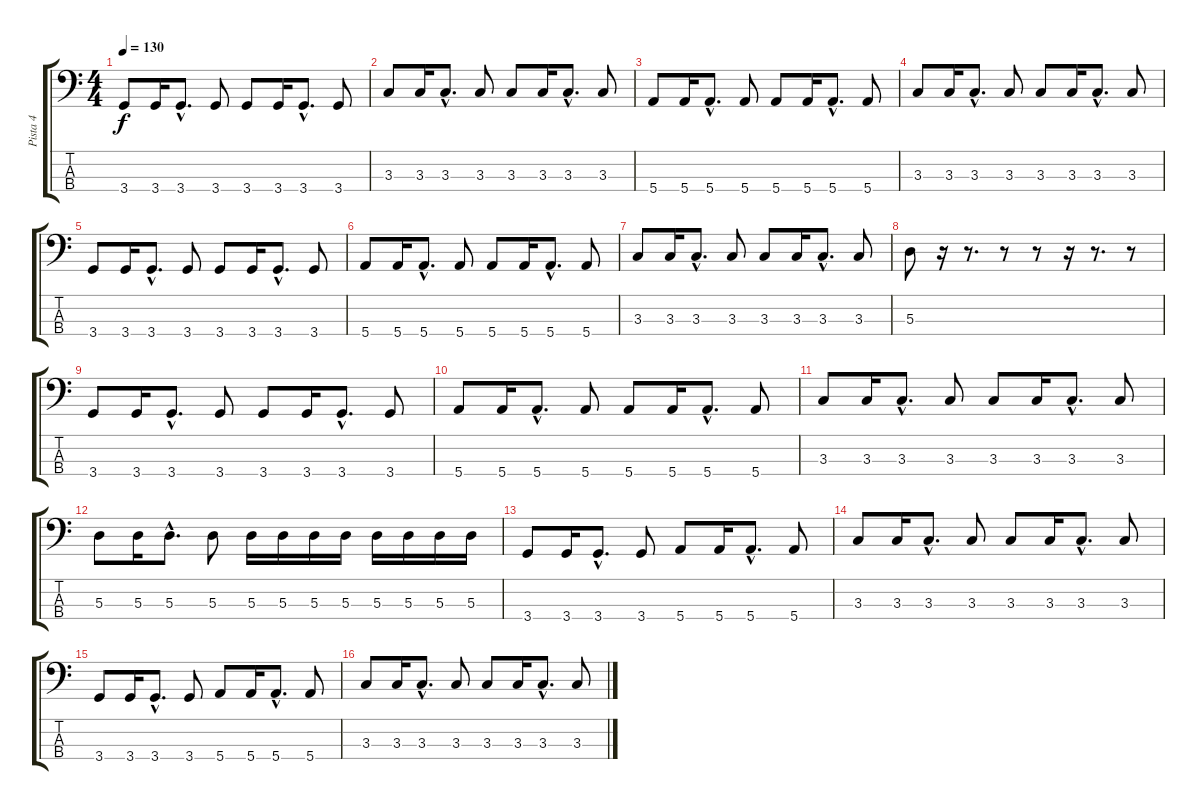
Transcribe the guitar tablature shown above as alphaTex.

\track ("Pista 4" "Pista 4") {instrument electricbasspick}
\staff {score tabs}
\tuning (G2 D2 A1 E1) {hide}
\ts (4 4)
\tempo 130
\clef f4
\ks c
3.4.8{dy f} 3.4.16 3.4{hac}.8{d} 3.4.8 3.4.8 3.4.16 3.4{hac}.8{d} 3.4.8 |
3.3.8 3.3.16 3.3{hac}.8{d} 3.3.8 3.3.8 3.3.16 3.3{hac}.8{d} 3.3.8 |
5.4.8 5.4.16 5.4{hac}.8{d} 5.4.8 5.4.8 5.4.16 5.4{hac}.8{d} 5.4.8 |
3.3.8 3.3.16 3.3{hac}.8{d} 3.3.8 3.3.8 3.3.16 3.3{hac}.8{d} 3.3.8 |
3.4.8 3.4.16 3.4{hac}.8{d} 3.4.8 3.4.8 3.4.16 3.4{hac}.8{d} 3.4.8 |
5.4.8 5.4.16 5.4{hac}.8{d} 5.4.8 5.4.8 5.4.16 5.4{hac}.8{d} 5.4.8 |
3.3.8 3.3.16 3.3{hac}.8{d} 3.3.8 3.3.8 3.3.16 3.3{hac}.8{d} 3.3.8 |
5.3.8 r.16 r.8{d} r.8 r.8 r.16 r.8{d} r.8 |
3.4.8 3.4.16 3.4{hac}.8{d} 3.4.8 3.4.8 3.4.16 3.4{hac}.8{d} 3.4.8 |
5.4.8 5.4.16 5.4{hac}.8{d} 5.4.8 5.4.8 5.4.16 5.4{hac}.8{d} 5.4.8 |
3.3.8 3.3.16 3.3{hac}.8{d} 3.3.8 3.3.8 3.3.16 3.3{hac}.8{d} 3.3.8 |
5.3.8 5.3.16 5.3{hac}.8{d} 5.3.8 5.3.16 5.3.16 5.3.16 5.3.16 5.3.16 5.3.16 5.3.16 5.3.16 |
3.4.8 3.4.16 3.4{hac}.8{d} 3.4.8 5.4.8 5.4.16 5.4{hac}.8{d} 5.4.8 |
3.3.8 3.3.16 3.3{hac}.8{d} 3.3.8 3.3.8 3.3.16 3.3{hac}.8{d} 3.3.8 |
3.4.8 3.4.16 3.4{hac}.8{d} 3.4.8 5.4.8 5.4.16 5.4{hac}.8{d} 5.4.8 |
3.3.8 3.3.16 3.3{hac}.8{d} 3.3.8 3.3.8 3.3.16 3.3{hac}.8{d} 3.3.8
